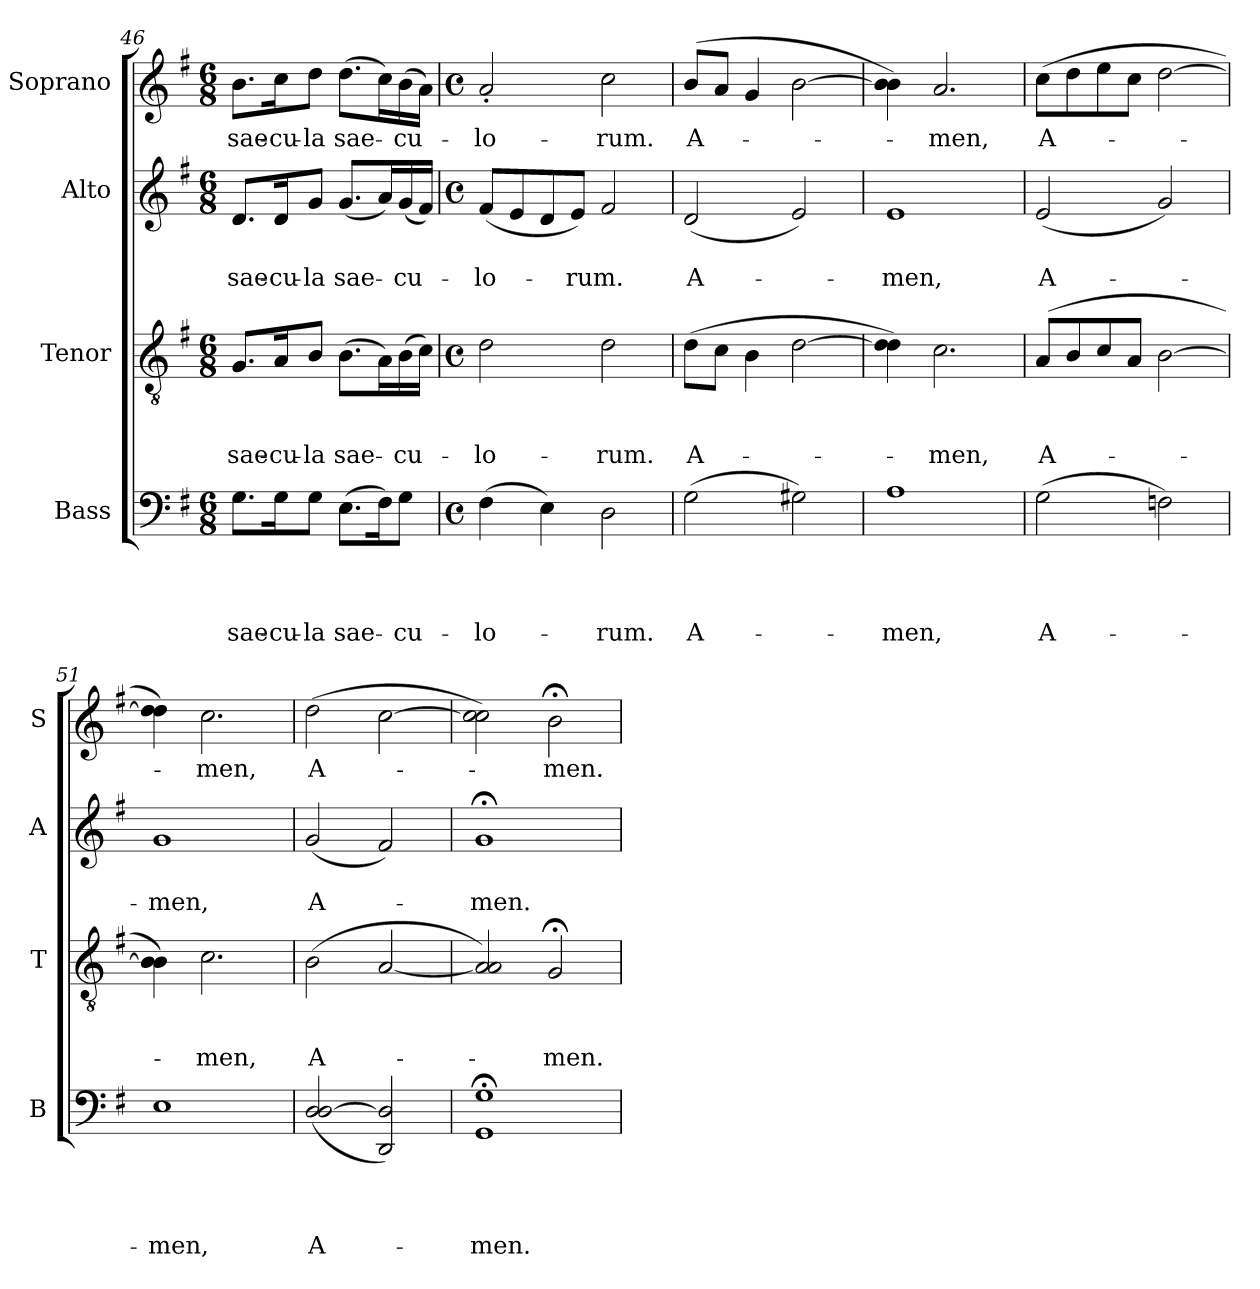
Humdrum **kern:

**kern	**text	**text	**text	**text	**kern	**text	**text	**text	**kern	**text	**text	**kern	**text
*part4	*part4	*part4	*part4	*part4	*part3	*part3	*part3	*part3	*part2	*part2	*part2	*part1	*part1
*staff4	*staff4	*staff4	*staff4	*staff4	*staff3	*staff3	*staff3	*staff3	*staff2	*staff2	*staff2	*staff1	*staff1
*I"Bass	*	*	*	*	*I"Tenor	*	*	*	*I"Alto	*	*	*I"Soprano	*
*I'B	*	*	*	*	*I'T	*	*	*	*I'A	*	*	*I'S	*
*clefF4	*	*	*	*	*clefGv2	*	*	*	*clefG2	*	*	*clefG2	*
*k[f#]	*	*	*	*	*k[f#]	*	*	*	*k[f#]	*	*	*k[f#]	*
*G:	*	*	*	*	*G:	*	*	*	*G:	*	*	*G:	*
*M6/8	*	*	*	*	*M6/8	*	*	*	*M6/8	*	*	*M6/8	*
=46	=46	=46	=46	=46	=46	=46	=46	=46	=46	=46	=46	=46	=46
!	!	!	!	!LO:LY:b	!	!	!	!LO:LY:b	!	!	!LO:LY:b	!	!LO:LY:b
8.G\L	.	.	.	sae-	8.G/L	.	.	sae-	8.d/L	.	sae-	8.b\L	sae-
!	!	!	!	!LO:LY:b	!	!	!	!LO:LY:b	!	!	!LO:LY:b	!	!LO:LY:b
16G\k	.	.	.	-cu-	16A/k	.	.	-cu-	16d/k	.	-cu-	16cc\k	-cu-
!	!	!	!	!LO:LY:b	!	!	!	!LO:LY:b	!	!	!LO:LY:b	!	!LO:LY:b
8G\J	.	.	.	-la	8B/J	.	.	-la	8g/J	.	-la	8dd\J	-la
!	!	!	!	!LO:LY:b	!	!	!	!LO:LY:b	!	!	!LO:LY:b	!	!LO:LY:b
(>8.E\L	.	.	.	sae-	(>8.B\L	.	.	sae-	(<8.g/L	.	sae-	(>8.dd\L	sae-
16F#\k)	.	.	.	.	16A\L)	.	.	.	16a/L)	.	.	16cc\L)	.
!	!	!	!	!LO:LY:b	!	!	!	!LO:LY:b	!	!	!LO:LY:b	!	!LO:LY:b
8G\J	.	.	.	-cu-	(>16B\	.	.	-cu-	(<16g/	.	-cu-	(>16b\	-cu-
.	.	.	.	.	16c\JJ)	.	.	.	16f#/JJ)	.	.	16a\JJ)	.
=47	=47	=47	=47	=47	=47	=47	=47	=47	=47	=47	=47	=47	=47
*M4/4	*	*	*	*	*M4/4	*	*	*	*M4/4	*	*	*M4/4	*
*met(c)	*	*	*	*	*met(c)	*	*	*	*met(c)	*	*	*met(c)	*
!	!	!	!	!LO:LY:b	!	!	!	!LO:LY:b	!	!	!LO:LY:b	!	!LO:LY:b
(>4F#\	.	.	.	-lo-	2d\	.	.	-lo-	(<8f#/L	.	-lo-	2a'</	-lo-
.	.	.	.	.	.	.	.	.	8e/	.	.	.	.
4E\)	.	.	.	.	.	.	.	.	8d/	.	.	.	.
!	!	!	!	!	!	!	!	!	!	!	!LO:LY:b	!	!
.	.	.	.	.	.	.	.	.	8e/J)	.	-rum.	.	.
!	!	!	!	!LO:LY:b	!	!	!	!LO:LY:b	!	!	!	!	!LO:LY:b
2D\	.	.	.	-rum.	2d\	.	.	-rum.	2f#/	.	.	2cc\	-rum.
!!LO:LB:g=z
=48	=48	=48	=48	=48	=48	=48	=48	=48	=48	=48	=48	=48	=48
!	!	!	!	!LO:LY:b	!	!	!	!LO:LY:b	!	!	!LO:LY:b	!	!LO:LY:b
(>2G\	.	.	.	A-	(>8d\L	.	.	A-	(<2d/	.	A-	(>8b/L	A-
.	.	.	.	.	8c\J	.	.	.	.	.	.	8a/J	.
.	.	.	.	.	4B\	.	.	.	.	.	.	4g/	.
2G#X\)	.	.	.	.	[>2d\	.	.	.	2e/)	.	.	[>2b\	.
=49	=49	=49	=49	=49	=49	=49	=49	=49	=49	=49	=49	=49	=49
!	!	!	!	!LO:LY:b	!	!	!	!	!	!	!LO:LY:b	!	!
1A	.	.	.	-men,	4d\] 4d\)	.	.	.	1e	.	-men,	4b\] 4b\)	.
!	!	!	!	!	!	!	!	!LO:LY:b	!	!	!	!	!LO:LY:b
.	.	.	.	.	2.c\	.	.	-men,	.	.	.	2.a/	-men,
=50	=50	=50	=50	=50	=50	=50	=50	=50	=50	=50	=50	=50	=50
!	!	!	!	!LO:LY:b	!	!	!	!LO:LY:b	!	!	!LO:LY:b	!	!LO:LY:b
(>2G\	.	.	.	A-	(>8A/L	.	.	A-	(<2e/	.	A-	(>8cc\L	A-
.	.	.	.	.	8B/	.	.	.	.	.	.	8dd\	.
.	.	.	.	.	8c/	.	.	.	.	.	.	8ee\	.
.	.	.	.	.	8A/J	.	.	.	.	.	.	8cc\J	.
2Fn\)	.	.	.	.	[>2B\	.	.	.	2g/)	.	.	[>2dd\	.
=51	=51	=51	=51	=51	=51	=51	=51	=51	=51	=51	=51	=51	=51
!	!	!	!	!LO:LY:b	!	!	!	!	!	!	!LO:LY:b	!	!
1E	.	.	.	-men,	4B\] 4B\)	.	.	.	1g	.	-men,	4dd\] 4dd\)	.
!	!	!	!	!	!	!	!	!LO:LY:b	!	!	!	!	!LO:LY:b
.	.	.	.	.	2.c\	.	.	-men,	.	.	.	2.cc\	-men,
=52	=52	=52	=52	=52	=52	=52	=52	=52	=52	=52	=52	=52	=52
!	!	!	!	!LO:LY:b	!	!	!	!LO:LY:b	!	!	!LO:LY:b	!	!LO:LY:b
(<2D/ [<2D/	.	.	.	A-	(>2B\	.	.	A-	(<2g/	.	A-	(>2dd\	A-
2DD/ 2D/])	.	.	.	.	[<2A/	.	.	.	2f#/)	.	.	[>2cc\	.
=53	=53	=53	=53	=53	=53	=53	=53	=53	=53	=53	=53	=53	=53
!	!	!	!	!LO:LY:b	!	!	!	!	!	!	!LO:LY:b	!	!
1GG;< 1G;<	.	.	.	-men.	2A/] 2A/)	.	.	.	1g;<	.	-men.	2cc\] 2cc\)	.
!	!	!	!	!	!	!	!	!LO:LY:b	!	!	!	!	!LO:LY:b
.	.	.	.	.	2G;</	.	.	-men.	.	.	.	2b;<\	-men.
=	=	=	=	=	=	=	=	=	=	=	=	=	=
*-	*-	*-	*-	*-	*-	*-	*-	*-	*-	*-	*-	*-	*-
